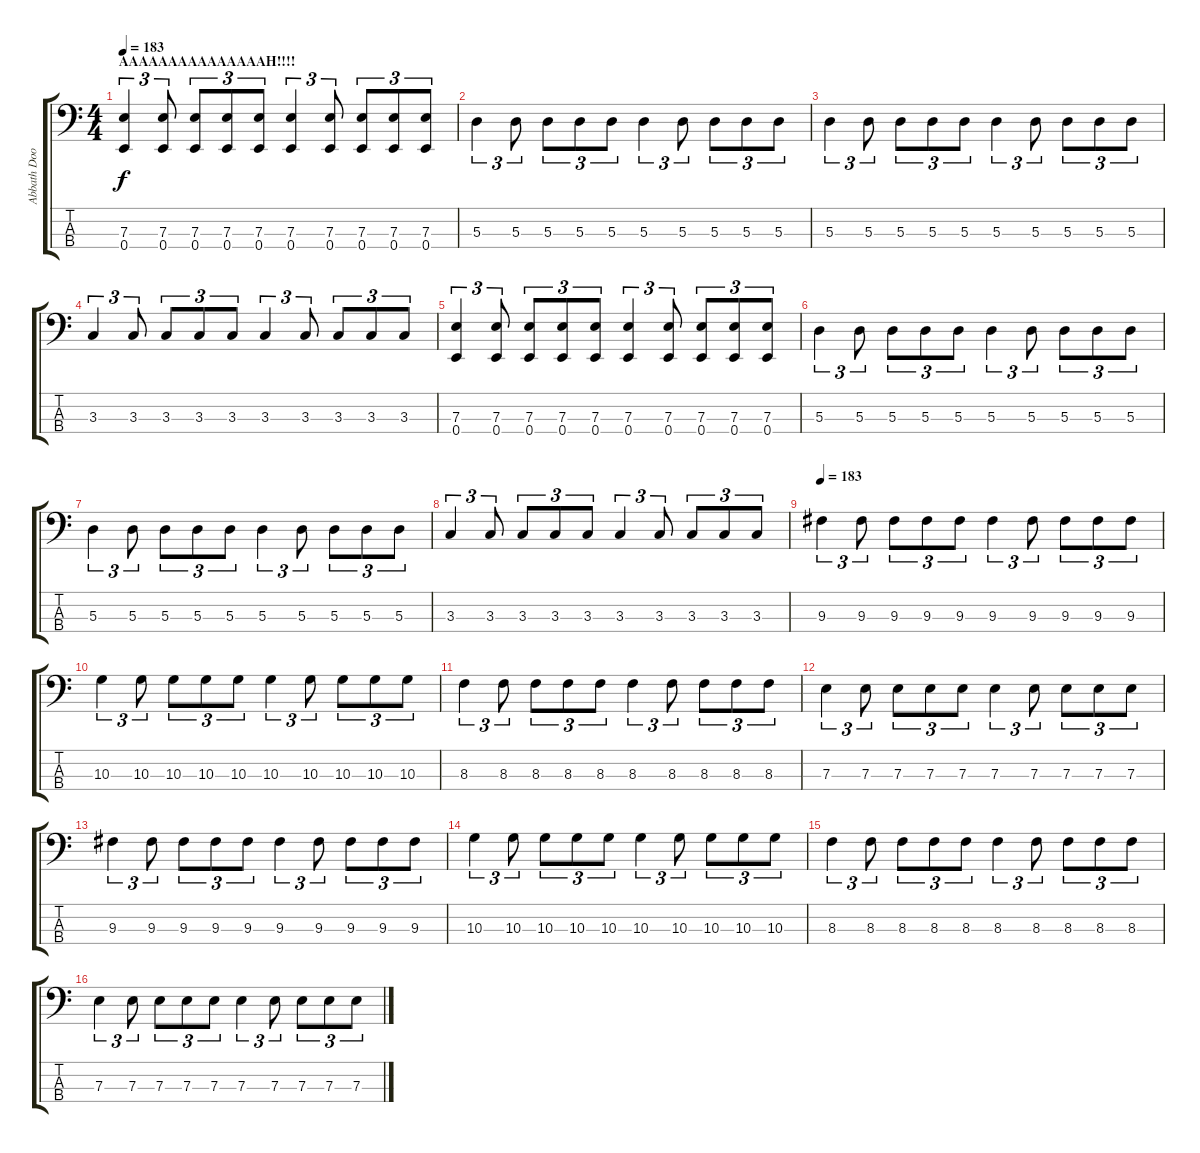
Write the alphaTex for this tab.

\track ("Abbath Doom Occulta" "Abbath Doo") {instrument electricbasspick}
\staff {score tabs}
\tuning (G2 D2 A1 E1) {hide}
\ts (4 4)
\section ("" "AAAAAAAAAAAAAAAH!!!!")
\tempo 183
\clef f4
\ks c
(7.3 0.4).4{tu (3 2) dy f} (7.3 0.4).8{tu (3 2)} (7.3 0.4).8{tu (3 2)} (7.3 0.4).8{tu (3 2)} (7.3 0.4).8{tu (3 2)} (7.3 0.4).4{tu (3 2)} (7.3 0.4).8{tu (3 2)} (7.3 0.4).8{tu (3 2)} (7.3 0.4).8{tu (3 2)} (7.3 0.4).8{tu (3 2)} |
5.3.4{tu (3 2)} 5.3.8{tu (3 2)} 5.3.8{tu (3 2)} 5.3.8{tu (3 2)} 5.3.8{tu (3 2)} 5.3.4{tu (3 2)} 5.3.8{tu (3 2)} 5.3.8{tu (3 2)} 5.3.8{tu (3 2)} 5.3.8{tu (3 2)} |
5.3.4{tu (3 2)} 5.3.8{tu (3 2)} 5.3.8{tu (3 2)} 5.3.8{tu (3 2)} 5.3.8{tu (3 2)} 5.3.4{tu (3 2)} 5.3.8{tu (3 2)} 5.3.8{tu (3 2)} 5.3.8{tu (3 2)} 5.3.8{tu (3 2)} |
3.3.4{tu (3 2)} 3.3.8{tu (3 2)} 3.3.8{tu (3 2)} 3.3.8{tu (3 2)} 3.3.8{tu (3 2)} 3.3.4{tu (3 2)} 3.3.8{tu (3 2)} 3.3.8{tu (3 2)} 3.3.8{tu (3 2)} 3.3.8{tu (3 2)} |
(7.3 0.4).4{tu (3 2)} (7.3 0.4).8{tu (3 2)} (7.3 0.4).8{tu (3 2)} (7.3 0.4).8{tu (3 2)} (7.3 0.4).8{tu (3 2)} (7.3 0.4).4{tu (3 2)} (7.3 0.4).8{tu (3 2)} (7.3 0.4).8{tu (3 2)} (7.3 0.4).8{tu (3 2)} (7.3 0.4).8{tu (3 2)} |
5.3.4{tu (3 2)} 5.3.8{tu (3 2)} 5.3.8{tu (3 2)} 5.3.8{tu (3 2)} 5.3.8{tu (3 2)} 5.3.4{tu (3 2)} 5.3.8{tu (3 2)} 5.3.8{tu (3 2)} 5.3.8{tu (3 2)} 5.3.8{tu (3 2)} |
5.3.4{tu (3 2)} 5.3.8{tu (3 2)} 5.3.8{tu (3 2)} 5.3.8{tu (3 2)} 5.3.8{tu (3 2)} 5.3.4{tu (3 2)} 5.3.8{tu (3 2)} 5.3.8{tu (3 2)} 5.3.8{tu (3 2)} 5.3.8{tu (3 2)} |
3.3.4{tu (3 2)} 3.3.8{tu (3 2)} 3.3.8{tu (3 2)} 3.3.8{tu (3 2)} 3.3.8{tu (3 2)} 3.3.4{tu (3 2)} 3.3.8{tu (3 2)} 3.3.8{tu (3 2)} 3.3.8{tu (3 2)} 3.3.8{tu (3 2)} |
\tempo 183
9.3.4{tu (3 2)} 9.3.8{tu (3 2)} 9.3.8{tu (3 2)} 9.3.8{tu (3 2)} 9.3.8{tu (3 2)} 9.3.4{tu (3 2)} 9.3.8{tu (3 2)} 9.3.8{tu (3 2)} 9.3.8{tu (3 2)} 9.3.8{tu (3 2)} |
10.3.4{tu (3 2)} 10.3.8{tu (3 2)} 10.3.8{tu (3 2)} 10.3.8{tu (3 2)} 10.3.8{tu (3 2)} 10.3.4{tu (3 2)} 10.3.8{tu (3 2)} 10.3.8{tu (3 2)} 10.3.8{tu (3 2)} 10.3.8{tu (3 2)} |
8.3.4{tu (3 2)} 8.3.8{tu (3 2)} 8.3.8{tu (3 2)} 8.3.8{tu (3 2)} 8.3.8{tu (3 2)} 8.3.4{tu (3 2)} 8.3.8{tu (3 2)} 8.3.8{tu (3 2)} 8.3.8{tu (3 2)} 8.3.8{tu (3 2)} |
7.3.4{tu (3 2)} 7.3.8{tu (3 2)} 7.3.8{tu (3 2)} 7.3.8{tu (3 2)} 7.3.8{tu (3 2)} 7.3.4{tu (3 2)} 7.3.8{tu (3 2)} 7.3.8{tu (3 2)} 7.3.8{tu (3 2)} 7.3.8{tu (3 2)} |
9.3.4{tu (3 2)} 9.3.8{tu (3 2)} 9.3.8{tu (3 2)} 9.3.8{tu (3 2)} 9.3.8{tu (3 2)} 9.3.4{tu (3 2)} 9.3.8{tu (3 2)} 9.3.8{tu (3 2)} 9.3.8{tu (3 2)} 9.3.8{tu (3 2)} |
10.3.4{tu (3 2)} 10.3.8{tu (3 2)} 10.3.8{tu (3 2)} 10.3.8{tu (3 2)} 10.3.8{tu (3 2)} 10.3.4{tu (3 2)} 10.3.8{tu (3 2)} 10.3.8{tu (3 2)} 10.3.8{tu (3 2)} 10.3.8{tu (3 2)} |
8.3.4{tu (3 2)} 8.3.8{tu (3 2)} 8.3.8{tu (3 2)} 8.3.8{tu (3 2)} 8.3.8{tu (3 2)} 8.3.4{tu (3 2)} 8.3.8{tu (3 2)} 8.3.8{tu (3 2)} 8.3.8{tu (3 2)} 8.3.8{tu (3 2)} |
7.3.4{tu (3 2)} 7.3.8{tu (3 2)} 7.3.8{tu (3 2)} 7.3.8{tu (3 2)} 7.3.8{tu (3 2)} 7.3.4{tu (3 2)} 7.3.8{tu (3 2)} 7.3.8{tu (3 2)} 7.3.8{tu (3 2)} 7.3.8{tu (3 2)}
